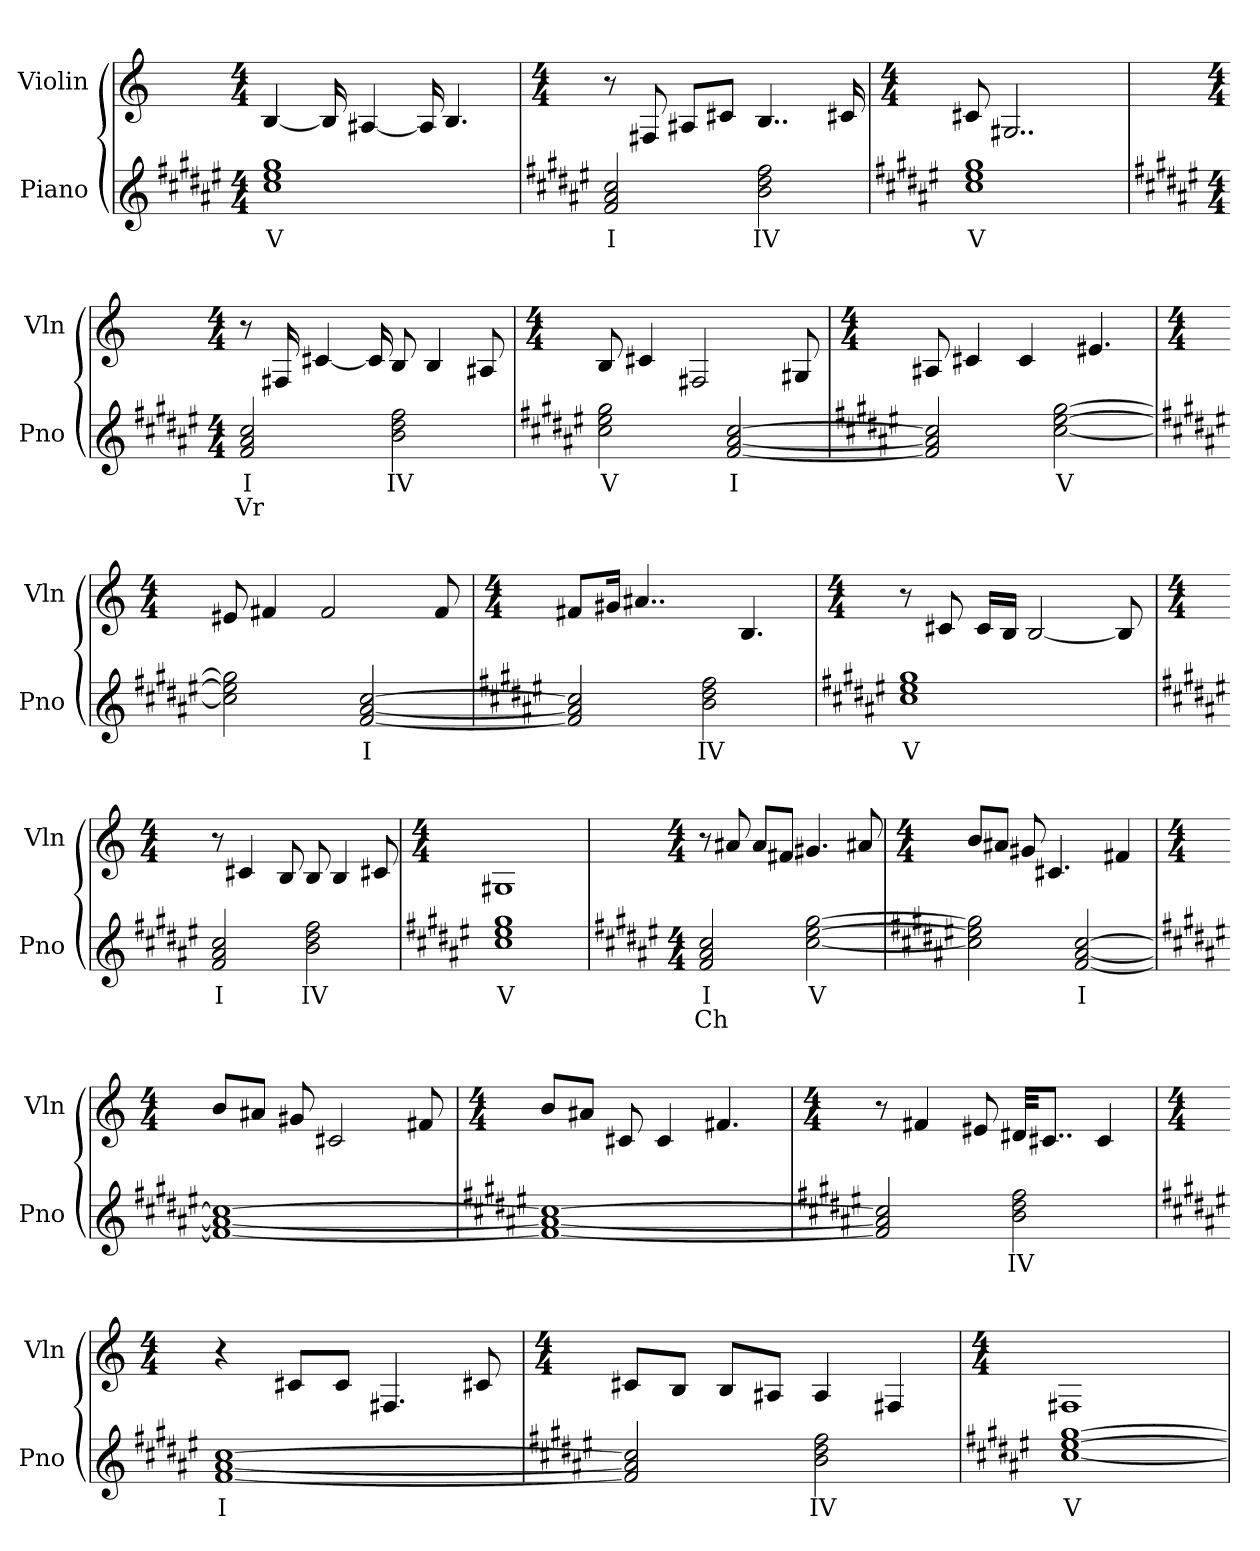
**kern	**text	**text	**kern
*part2	*part2	*part2	*part1
*staff2	*staff2	*staff2	*staff1
*I"Piano	*	*	*I"Violin
*I'Pno	*	*	*I'Vln
*k[f#c#g#d#a#e#]	*	*	*
*F#:	*	*	*
*M4/4	*	*	*M4/4
=	=	=	=
1cc# 1ee# 1gg#	V	.	[4B
.	.	.	16B]
.	.	.	[4A#X
.	.	.	16A#]
.	.	.	4.B
=	=	=	=
*k[f#c#g#d#a#e#]	*	*	*
*F#:	*	*	*
*	*	*	*M4/4
2f# 2a# 2cc#	I	.	8r
.	.	.	8F#X
.	.	.	8A#XL
.	.	.	8c#XJ
2b 2dd# 2ff#	IV	.	4..B
.	.	.	16c#X
=	=	=	=
*k[f#c#g#d#a#e#]	*	*	*
*F#:	*	*	*
*	*	*	*M4/4
1cc# 1ee# 1gg#	V	.	8c#X
.	.	.	2..G#X
=	=	=	=
*k[f#c#g#d#a#e#]	*	*	*
*F#:	*	*	*
*M4/4	*	*	*M4/4
2f# 2a# 2cc#	I	Vr	8r
.	.	.	16F#X
.	.	.	[4c#X
.	.	.	16c#]
2b 2dd# 2ff#	IV	.	8B
.	.	.	4B
.	.	.	8A#X
=	=	=	=
*k[f#c#g#d#a#e#]	*	*	*
*F#:	*	*	*
*	*	*	*M4/4
2cc# 2ee# 2gg#	V	.	8B
.	.	.	4c#X
.	.	.	2F#X
[2f# [2a# [2cc#	I	.	.
.	.	.	8G#X
=	=	=	=
*k[f#c#g#d#a#e#]	*	*	*
*F#:	*	*	*
*	*	*	*M4/4
2f#] 2a#] 2cc#]	.	.	8A#X
.	.	.	4c#X
.	.	.	4c#
[2cc# [2ee# [2gg#	V	.	.
.	.	.	4.e#X
=	=	=	=
*k[f#c#g#d#a#e#]	*	*	*
*F#:	*	*	*
*	*	*	*M4/4
2cc#] 2ee#] 2gg#]	.	.	8e#X
.	.	.	4f#X
.	.	.	2f#
[2f# [2a# [2cc#	I	.	.
.	.	.	8f#
=	=	=	=
*k[f#c#g#d#a#e#]	*	*	*
*F#:	*	*	*
*	*	*	*M4/4
2f#] 2a#] 2cc#]	.	.	8f#XL
.	.	.	16g#XJk
.	.	.	4..a#X
2b 2dd# 2ff#	IV	.	.
.	.	.	4.B
=	=	=	=
*k[f#c#g#d#a#e#]	*	*	*
*F#:	*	*	*
*	*	*	*M4/4
1cc# 1ee# 1gg#	V	.	8r
.	.	.	8c#X
.	.	.	16c#LL
.	.	.	16BJJ
.	.	.	[2B
.	.	.	8B]
=	=	=	=
*k[f#c#g#d#a#e#]	*	*	*
*F#:	*	*	*
*	*	*	*M4/4
2f# 2a# 2cc#	I	.	8r
.	.	.	4c#X
.	.	.	8B
2b 2dd# 2ff#	IV	.	8B
.	.	.	4B
.	.	.	8c#X
=	=	=	=
*k[f#c#g#d#a#e#]	*	*	*
*F#:	*	*	*
*	*	*	*M4/4
1cc# 1ee# 1gg#	V	.	1G#X
=	=	=	=
*k[f#c#g#d#a#e#]	*	*	*
*F#:	*	*	*
*M4/4	*	*	*M4/4
2f# 2a# 2cc#	I	Ch	8r
.	.	.	8a#X
.	.	.	8a#L
.	.	.	8f#XJ
[2cc# [2ee# [2gg#	V	.	4.g#X
.	.	.	8a#X
=	=	=	=
*k[f#c#g#d#a#e#]	*	*	*
*F#:	*	*	*
*	*	*	*M4/4
2cc#] 2ee#] 2gg#]	.	.	8bL
.	.	.	8a#XJ
.	.	.	8g#X
.	.	.	4.c#X
[2f# [2a# [2cc#	I	.	.
.	.	.	4f#X
=	=	=	=
*k[f#c#g#d#a#e#]	*	*	*
*F#:	*	*	*
*	*	*	*M4/4
1f#_ 1a#_ 1cc#_	.	.	8bL
.	.	.	8a#XJ
.	.	.	8g#X
.	.	.	2c#X
.	.	.	8f#X
=	=	=	=
*k[f#c#g#d#a#e#]	*	*	*
*F#:	*	*	*
*	*	*	*M4/4
1f#_ 1a#_ 1cc#_	.	.	8bL
.	.	.	8a#XJ
.	.	.	8c#X
.	.	.	4c#
.	.	.	4.f#X
=	=	=	=
*k[f#c#g#d#a#e#]	*	*	*
*F#:	*	*	*
*	*	*	*M4/4
2f#] 2a#] 2cc#]	.	.	8r
.	.	.	4f#X
.	.	.	8e#X
2b 2dd# 2ff#	IV	.	32d#XKKL
.	.	.	8..c#XJ
.	.	.	4c#
=	=	=	=
*k[f#c#g#d#a#e#]	*	*	*
*F#:	*	*	*
*	*	*	*M4/4
[1f# [1a# [1cc#	I	.	4r
.	.	.	8c#XL
.	.	.	8c#J
.	.	.	4.F#X
.	.	.	8c#X
=	=	=	=
*k[f#c#g#d#a#e#]	*	*	*
*F#:	*	*	*
*	*	*	*M4/4
2f#] 2a#] 2cc#]	.	.	8c#XL
.	.	.	8BJ
.	.	.	8BL
.	.	.	8A#XJ
2b 2dd# 2ff#	IV	.	4A#
.	.	.	4F#X
=	=	=	=
*k[f#c#g#d#a#e#]	*	*	*
*F#:	*	*	*
*	*	*	*M4/4
[1cc# [1ee# [1gg#	V	.	1F#X
=	=	=	=
*-	*-	*-	*-
